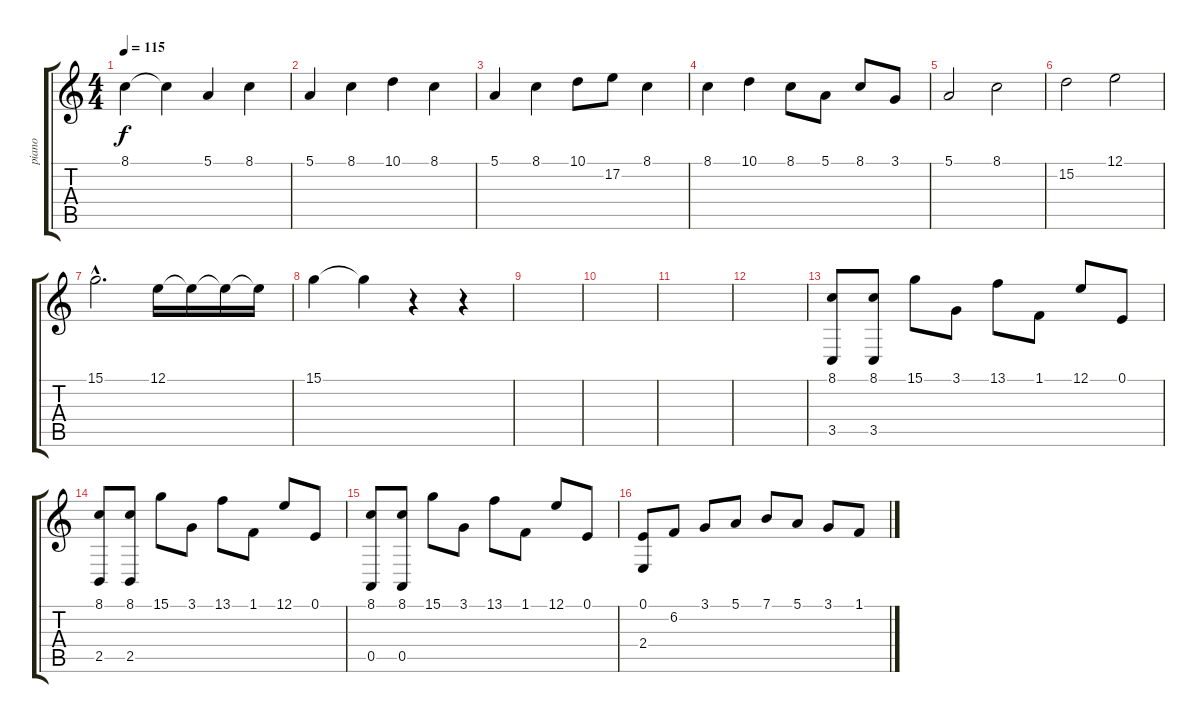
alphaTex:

\track ("piano" "piano") {instrument brightacousticpiano}
\staff {score tabs}
\tuning (E4 B3 G3 D3 A2 E2) {hide}
\ts (4 4)
\tempo 115
\clef g2
\ks c
8.1.4{dy f} 8.1{t}.4 5.1.4 8.1.4 |
5.1.4 8.1.4 10.1.4 8.1.4 |
5.1.4 8.1.4 10.1.8 17.2.8 8.1.4 |
8.1.4 10.1.4 8.1.8 5.1.8 8.1.8 3.1.8 |
5.1.2 8.1.2 |
15.2.2 12.1.2 |
15.1{hac}.2{d} 12.1.16 12.1{t}.16 12.1{t}.16 12.1{t}.16 |
15.1.4 15.1{t}.4 r.4 r.4 |
|
|
|
|
(8.1 3.5).8 (8.1 3.5).8 15.1.8 3.1.8 13.1.8 1.1.8 12.1.8 0.1.8 |
(8.1 2.5).8 (8.1 2.5).8 15.1.8 3.1.8 13.1.8 1.1.8 12.1.8 0.1.8 |
(8.1 0.5).8 (8.1 0.5).8 15.1.8 3.1.8 13.1.8 1.1.8 12.1.8 0.1.8 |
(0.1 2.4).8 6.2.8 3.1.8 5.1.8 7.1.8 5.1.8 3.1.8 1.1.8
